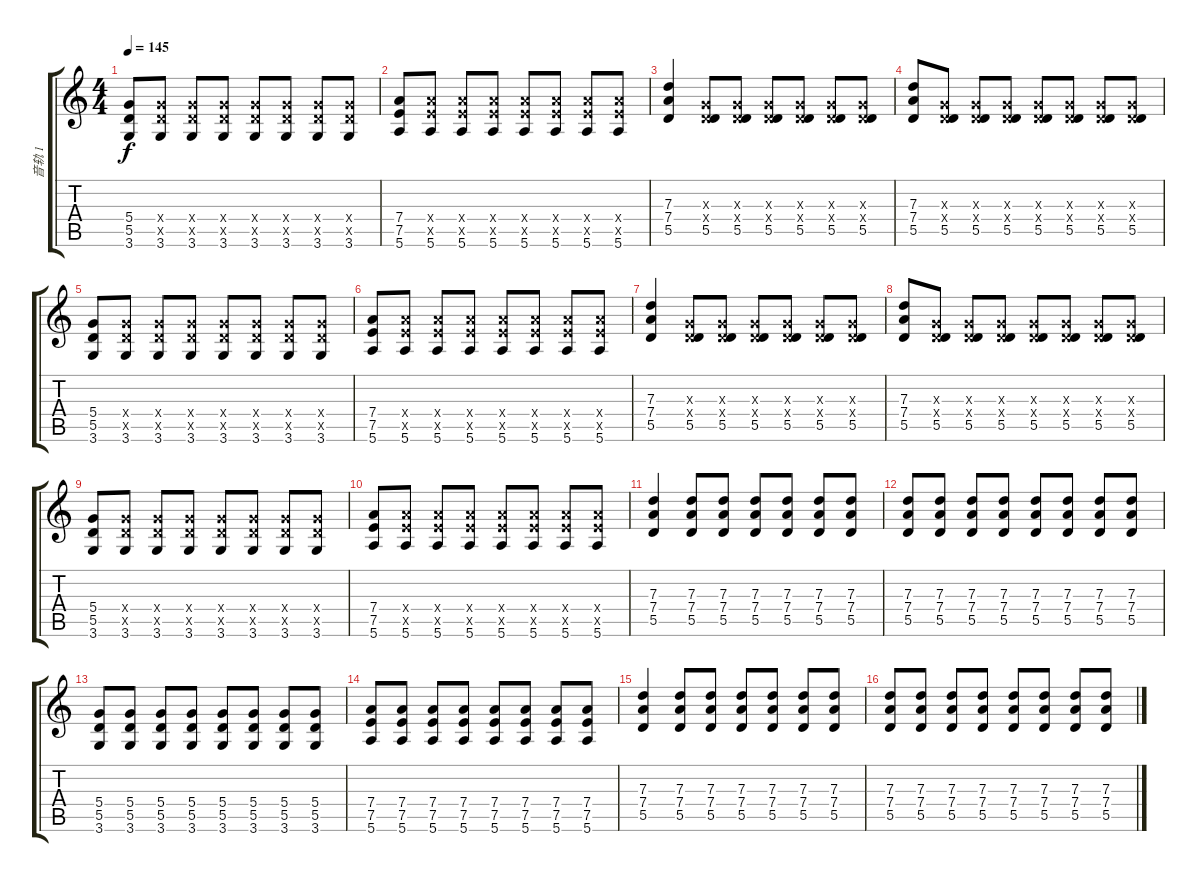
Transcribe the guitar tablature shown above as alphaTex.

\track ("音轨 1" "音轨 1") {instrument overdrivenguitar}
\staff {score tabs}
\tuning (E4 B3 G3 D3 A2 E2) {hide}
\ts (4 4)
\tempo 145
\clef g2
\ks c
(5.4 5.5 3.6).8{dy f} (5.4{x} 5.5{x} 3.6).8 (5.4{x} 5.5{x} 3.6).8 (5.4{x} 5.5{x} 3.6).8 (5.4{x} 5.5{x} 3.6).8 (5.4{x} 5.5{x} 3.6).8 (5.4{x} 5.5{x} 3.6).8 (5.4{x} 5.5{x} 3.6).8 |
(7.4 7.5 5.6).8 (7.4{x} 7.5{x} 5.6).8 (7.4{x} 7.5{x} 5.6).8 (7.4{x} 7.5{x} 5.6).8 (7.4{x} 7.5{x} 5.6).8 (7.4{x} 7.5{x} 5.6).8 (7.4{x} 7.5{x} 5.6).8 (7.4{x} 7.5{x} 5.6).8 |
(7.3 7.4 5.5).4 (0.3{x} 0.4{x} 5.5).8 (0.3{x} 0.4{x} 5.5).8 (0.3{x} 0.4{x} 5.5).8 (0.3{x} 0.4{x} 5.5).8 (0.3{x} 0.4{x} 5.5).8 (0.3{x} 0.4{x} 5.5).8 |
(7.3 7.4 5.5).8 (0.3{x} 0.4{x} 5.5).8 (0.3{x} 0.4{x} 5.5).8 (0.3{x} 0.4{x} 5.5).8 (0.3{x} 0.4{x} 5.5).8 (0.3{x} 0.4{x} 5.5).8 (0.3{x} 0.4{x} 5.5).8 (0.3{x} 0.4{x} 5.5).8 |
(5.4 5.5 3.6).8 (5.4{x} 5.5{x} 3.6).8 (5.4{x} 5.5{x} 3.6).8 (5.4{x} 5.5{x} 3.6).8 (5.4{x} 5.5{x} 3.6).8 (5.4{x} 5.5{x} 3.6).8 (5.4{x} 5.5{x} 3.6).8 (5.4{x} 5.5{x} 3.6).8 |
(7.4 7.5 5.6).8 (7.4{x} 7.5{x} 5.6).8 (7.4{x} 7.5{x} 5.6).8 (7.4{x} 7.5{x} 5.6).8 (7.4{x} 7.5{x} 5.6).8 (7.4{x} 7.5{x} 5.6).8 (7.4{x} 7.5{x} 5.6).8 (7.4{x} 7.5{x} 5.6).8 |
(7.3 7.4 5.5).4 (0.3{x} 0.4{x} 5.5).8 (0.3{x} 0.4{x} 5.5).8 (0.3{x} 0.4{x} 5.5).8 (0.3{x} 0.4{x} 5.5).8 (0.3{x} 0.4{x} 5.5).8 (0.3{x} 0.4{x} 5.5).8 |
(7.3 7.4 5.5).8 (0.3{x} 0.4{x} 5.5).8 (0.3{x} 0.4{x} 5.5).8 (0.3{x} 0.4{x} 5.5).8 (0.3{x} 0.4{x} 5.5).8 (0.3{x} 0.4{x} 5.5).8 (0.3{x} 0.4{x} 5.5).8 (0.3{x} 0.4{x} 5.5).8 |
(5.4 5.5 3.6).8 (5.4{x} 5.5{x} 3.6).8 (5.4{x} 5.5{x} 3.6).8 (5.4{x} 5.5{x} 3.6).8 (5.4{x} 5.5{x} 3.6).8 (5.4{x} 5.5{x} 3.6).8 (5.4{x} 5.5{x} 3.6).8 (5.4{x} 5.5{x} 3.6).8 |
(7.4 7.5 5.6).8 (7.4{x} 7.5{x} 5.6).8 (7.4{x} 7.5{x} 5.6).8 (7.4{x} 7.5{x} 5.6).8 (7.4{x} 7.5{x} 5.6).8 (7.4{x} 7.5{x} 5.6).8 (7.4{x} 7.5{x} 5.6).8 (7.4{x} 7.5{x} 5.6).8 |
(7.3 7.4 5.5).4 (7.3 7.4 5.5).8 (7.3 7.4 5.5).8 (7.3 7.4 5.5).8 (7.3 7.4 5.5).8 (7.3 7.4 5.5).8 (7.3 7.4 5.5).8 |
(7.3 7.4 5.5).8 (7.3 7.4 5.5).8 (7.3 7.4 5.5).8 (7.3 7.4 5.5).8 (7.3 7.4 5.5).8 (7.3 7.4 5.5).8 (7.3 7.4 5.5).8 (7.3 7.4 5.5).8 |
(5.4 5.5 3.6).8 (5.4 5.5 3.6).8 (5.4 5.5 3.6).8 (5.4 5.5 3.6).8 (5.4 5.5 3.6).8 (5.4 5.5 3.6).8 (5.4 5.5 3.6).8 (5.4 5.5 3.6).8 |
(7.4 7.5 5.6).8 (7.4 7.5 5.6).8 (7.4 7.5 5.6).8 (7.4 7.5 5.6).8 (7.4 7.5 5.6).8 (7.4 7.5 5.6).8 (7.4 7.5 5.6).8 (7.4 7.5 5.6).8 |
(7.3 7.4 5.5).4 (7.3 7.4 5.5).8 (7.3 7.4 5.5).8 (7.3 7.4 5.5).8 (7.3 7.4 5.5).8 (7.3 7.4 5.5).8 (7.3 7.4 5.5).8 |
(7.3 7.4 5.5).8 (7.3 7.4 5.5).8 (7.3 7.4 5.5).8 (7.3 7.4 5.5).8 (7.3 7.4 5.5).8 (7.3 7.4 5.5).8 (7.3 7.4 5.5).8 (7.3 7.4 5.5).8
